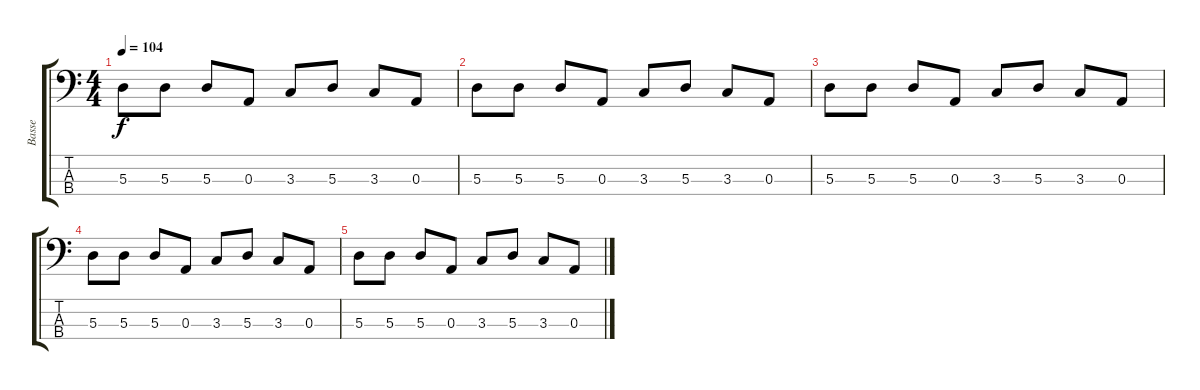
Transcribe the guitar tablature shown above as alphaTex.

\track ("Basse" "Basse") {instrument electricbassfinger}
\staff {score tabs}
\tuning (G2 D2 A1 E1) {hide}
\ts (4 4)
\tempo 104
\clef f4
\ks c
5.3.8{dy f} 5.3.8 5.3.8 0.3.8 3.3.8 5.3.8 3.3.8 0.3.8 |
5.3.8 5.3.8 5.3.8 0.3.8 3.3.8 5.3.8 3.3.8 0.3.8 |
5.3.8 5.3.8 5.3.8 0.3.8 3.3.8 5.3.8 3.3.8 0.3.8 |
5.3.8 5.3.8 5.3.8 0.3.8 3.3.8 5.3.8 3.3.8 0.3.8 |
5.3.8 5.3.8 5.3.8 0.3.8 3.3.8 5.3.8 3.3.8 0.3.8
